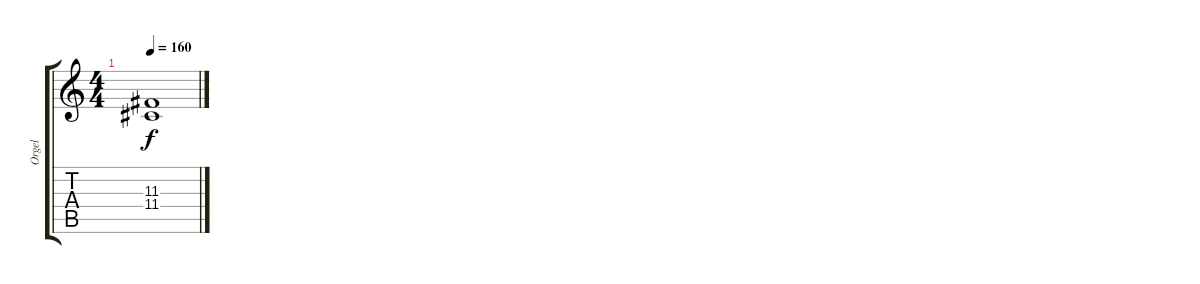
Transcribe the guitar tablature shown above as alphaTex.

\track ("Orgel" "Orgel") {instrument reedorgan}
\staff {score tabs}
\tuning (E4 B3 G3 D3 A2 E2) {hide}
\ts (4 4)
\tempo 160
\clef g2
\ks c
(11.3{t} 11.4{t}).1{dy f}
